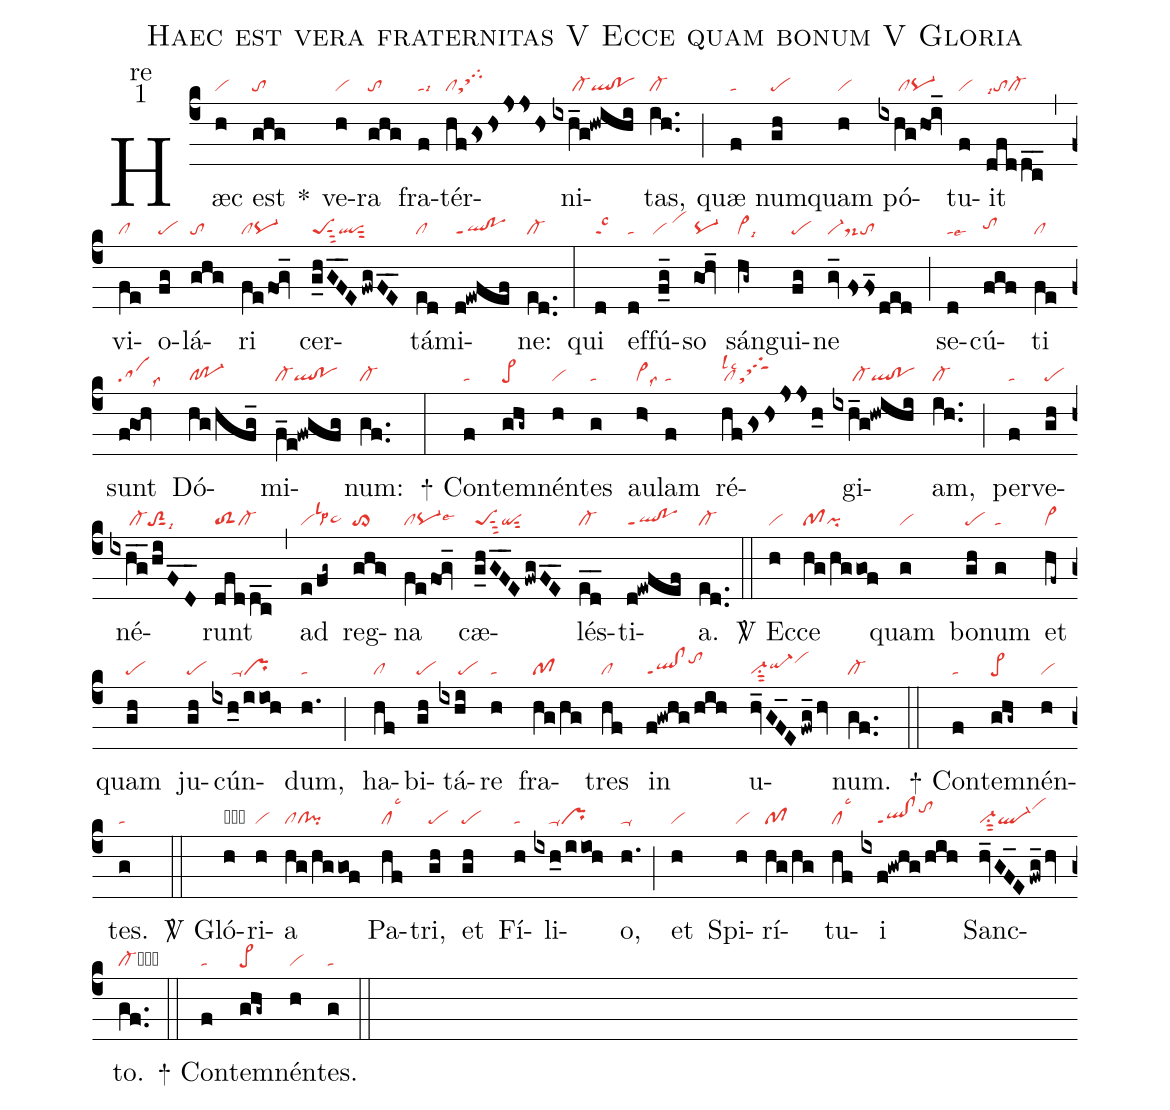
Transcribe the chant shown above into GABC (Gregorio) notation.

name:Haec est vera fraternitas V Ecce quam bonum V Gloria;
office-part:re;
mode:1;
nabc-lines:1;
%%
(c4) Hæc(h|vi) est(ghg|to) <sp>*</sp>() ve(h|vi)ra(ghg|to) fra(f|talsi3)tér(hfgshsjsjshs|clststhitghk)ni(ixh_g!hwihi|/////cl-ql!po)tas,(ih..|cl-) (;) quæ(f|ta) num(gh|pe)quam(h|vi) pó(ixhg/hoi_|/////clpq-)tu(f|vi)it(dfddc__|tolsi7cl-) (,) vi(fe|cl)o(fg|pe)lá(ghg|to)ri(fe/fog_|clpq-) cer(g_hGF__E/fwgFE__|peSsut3qlsut2)tá(ed|cl)mi(d!ewfef|ql!poppt1)ne:(ed..|cl-) (:) qui(d|talsc3) ef(d|ta)fú(f_g_|`vi/vihj)so(goh_|pq-) sán(hg~|vi>lsi9)gui(fg|pe)ne(gv_//fsfs_ded|vi-ds-to) (;) se(d|talse6)cú(fgf|tohh)ti(fe|cl) sunt(f@goh|salss9) Dó(hg/hfg_|cl!po-1)mi(f_e!fwgfg|cl-ql!po)num:(gf..|cl-) (:)

<sp>+</sp> Con(f|ta)tem(ghg~|pe>)nén(h|vi)tes(g|ta) au(h>|vi>lss9)lam(f|ta) ré(hfgshsjsjsh_0|cllsl2lsc2ststhitgShk)gi(ixh_g!hwihi|/////cl-ql!po)am,(ih..|cl-) (;) per(f|ta)ve(gh|pe)né(ixhg__/hiFD__|/////cl-toS2sut1lsi9)runt(dfddc__|toS2cl-) (,) ad(e/fg~|vilslp3pe~hg) reg(ghg>|to>)na(fe/fog_|clpq-lse6) cæ(g_hGF__E/fwgFE__|peSsut3qisut2)lés(ed__|cl-)ti(d!ewfef|ql!poppt1)a.(ed..|cl-) (::)

<sp>V/</sp> Ec(h|vi)ce(hg/hggof|pfpi) quam(g|vi) bo(gh|pe)num(g|ta) et(hf~|vi>) quam(gh|pe) ju(gh|pe)cún(ixh_0/iioh|/////prppu1)dum,(h.|ta) (;)ha(hf|cl)bi(gh|pe)tá(ixhi|/////pe)re(h|ta) fra(hg/hg|pf)tres(hf|cl) in(f!gwhg/hih|ql!clppt1tohj) u(hv_GF_E/fwg_/hv|vi-su1sut2qi-hhvihj)num.(gf..|cl-) (::)

<sp>+</sp> Con(f|ta)tem(ghg~|pe>)nén(h|vi)tes.(g|ta) (::)

<sp>V/</sp> Gló(h|obvi)ri(h|vi)a(hg/hggof|clcl!pi) Pa(hf|cllsc3)tri,(gh|pe) et(gh|pe) Fí(h|ta)li(ixh_0/iioh|////ta-pr)o,(h.|ta-) (;) et(h|vi) Spi(h|vi)rí(hg/hg|pf)tu(hf|cllsc3)i(ixf!gwhg/hih|////ql!clppt1tohj) Sanc(hv_GF_E/fwg_/hv|vi-su1sut2ql-vihk)to.(gf..|cl-cb) (::)

<sp>+</sp> Con(f|ta)tem(ghg~|pe>)nén(h|vi)tes.(g|ta) (::)
